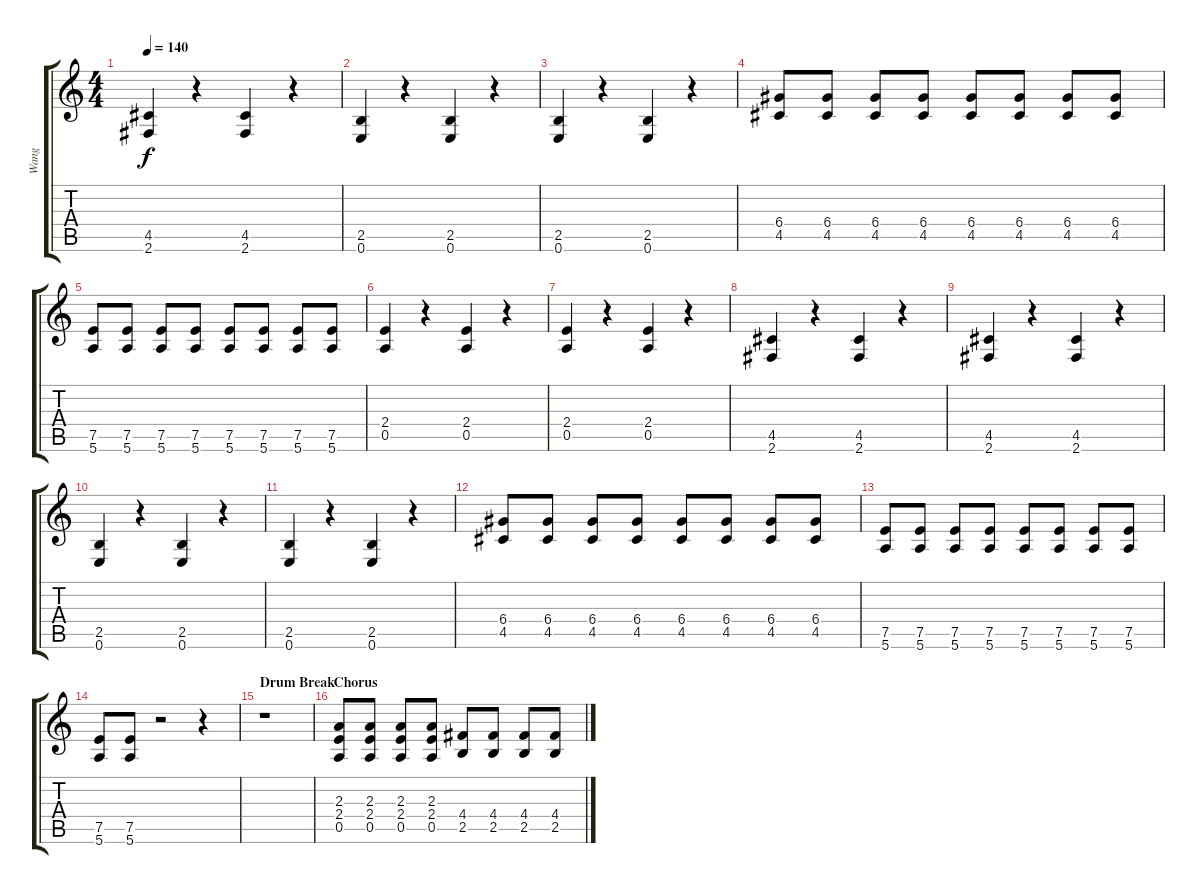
\track ("Wang" "Wang") {instrument distortionguitar}
\staff {score tabs}
\tuning (E4 B3 G3 D3 A2 E2) {hide}
\ts (4 4)
\tempo 140
\clef g2
\ks c
(4.5 2.6).4{dy f} r.4 (4.5 2.6).4 r.4 |
(2.5 0.6).4 r.4 (2.5 0.6).4 r.4 |
(2.5 0.6).4 r.4 (2.5 0.6).4 r.4 |
(6.4 4.5).8 (6.4 4.5).8 (6.4 4.5).8 (6.4 4.5).8 (6.4 4.5).8 (6.4 4.5).8 (6.4 4.5).8 (6.4 4.5).8 |
(7.5 5.6).8 (7.5 5.6).8 (7.5 5.6).8 (7.5 5.6).8 (7.5 5.6).8 (7.5 5.6).8 (7.5 5.6).8 (7.5 5.6).8 |
(2.4 0.5).4 r.4 (2.4 0.5).4 r.4 |
(2.4 0.5).4 r.4 (2.4 0.5).4 r.4 |
(4.5 2.6).4 r.4 (4.5 2.6).4 r.4 |
(4.5 2.6).4 r.4 (4.5 2.6).4 r.4 |
(2.5 0.6).4 r.4 (2.5 0.6).4 r.4 |
(2.5 0.6).4 r.4 (2.5 0.6).4 r.4 |
(6.4 4.5).8 (6.4 4.5).8 (6.4 4.5).8 (6.4 4.5).8 (6.4 4.5).8 (6.4 4.5).8 (6.4 4.5).8 (6.4 4.5).8 |
(7.5 5.6).8 (7.5 5.6).8 (7.5 5.6).8 (7.5 5.6).8 (7.5 5.6).8 (7.5 5.6).8 (7.5 5.6).8 (7.5 5.6).8 |
(7.5 5.6).8 (7.5 5.6).8 r.2 r.4 |
\section ("" "Drum Break")
r.1 |
\section ("" "Chorus")
(2.3 2.4 0.5).8 (2.3 2.4 0.5).8 (2.3 2.4 0.5).8 (2.3 2.4 0.5).8 (4.4 2.5).8 (4.4 2.5).8 (4.4 2.5).8 (4.4 2.5).8
